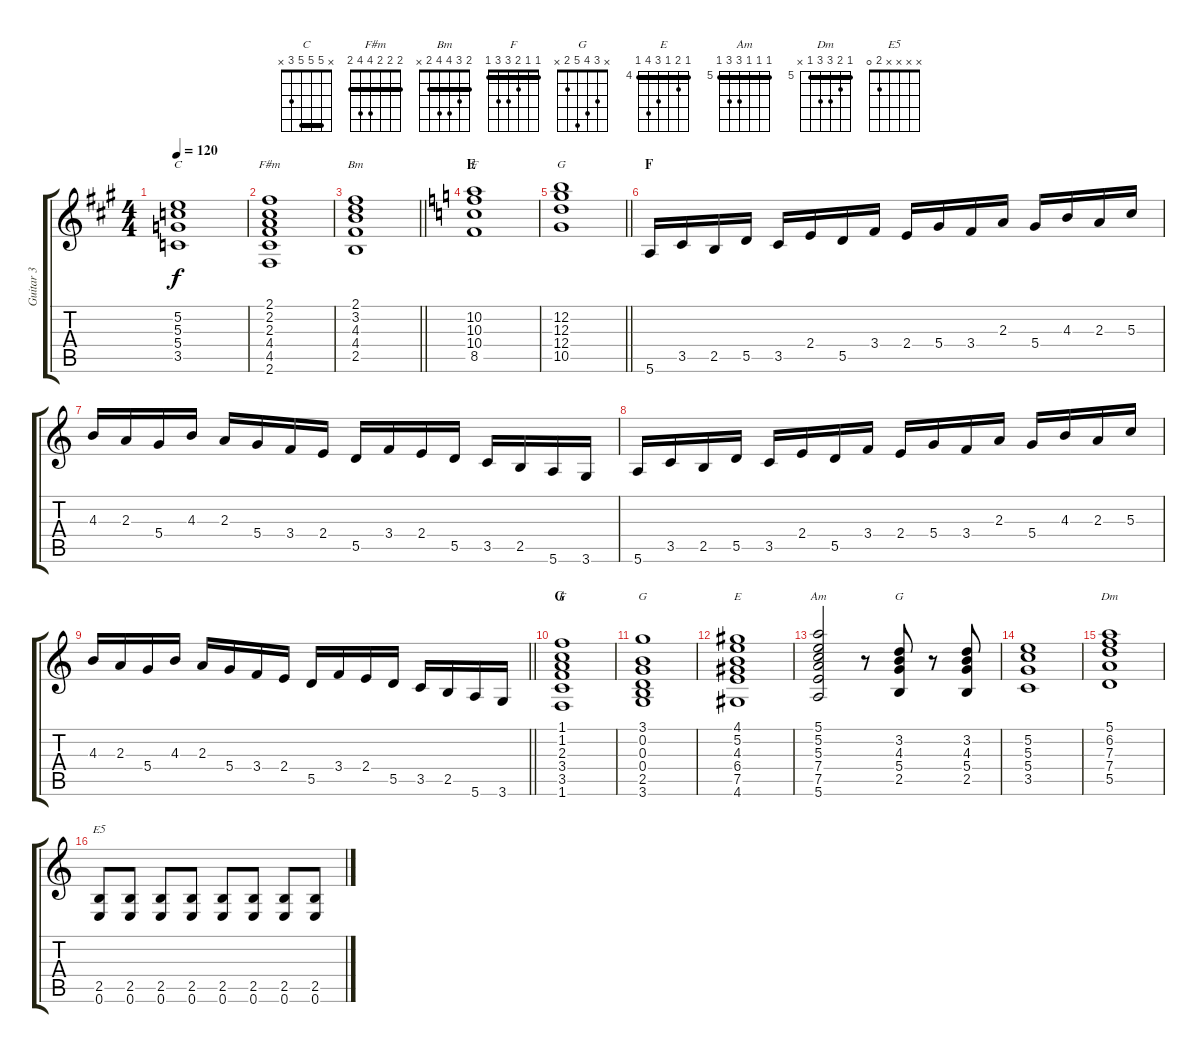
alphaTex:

\track ("Guitar 3" "Guitar 3") {instrument distortionguitar}
\staff {score tabs}
\tuning (E4 B3 G3 D3 A2 E2) {hide}
\chord ("C" x 5 5 5 3 x) {barre 5}
\chord ("F#m" 2 2 2 4 4 2) {barre 2}
\chord ("Bm" 2 3 4 4 2 x) {barre 2}
\chord ("F" x 10 10 10 8 x) {firstfret 8 barre 10}
\chord ("G" x 12 12 12 10 x) {firstfret 10 barre 12}
\chord ("F" 1 1 2 3 3 1) {barre 1}
\chord ("G" 3 0 0 0 2 3)
\chord ("E" 4 5 4 6 7 4) {firstfret 4 barre 4}
\chord ("Am" 5 5 5 7 7 5) {firstfret 5 barre 5}
\chord ("G" x 3 4 5 2 x)
\chord ("Dm" 5 6 7 7 5 x) {firstfret 5 barre 5}
\chord ("E5" x x x x 2 0)
\ts (4 4)
\tempo 120
\clef g2
\ks f#minor
(5.2 5.3 5.4 3.5).1{ch "C" dy f} |
(2.1 2.2 2.3 4.4 4.5 2.6).1{ch "F#m"} |
\barLineRight lightlight
(2.1 3.2 4.3 4.4 2.5).1{ch "Bm"} |
\section ("" "E")
\ks aminor
(10.2 10.3 10.4 8.5).1{ch "F"} |
\barLineRight lightlight
(12.2 12.3 12.4 10.5).1{ch "G"} |
\section ("" "F")
5.6.16 3.5.16 2.5.16 5.5.16 3.5.16 2.4.16 5.5.16 3.4.16 2.4.16 5.4.16 3.4.16 2.3.16 5.4.16 4.3.16 2.3.16 5.3.16 |
4.3.16 2.3.16 5.4.16 4.3.16 2.3.16 5.4.16 3.4.16 2.4.16 5.5.16 3.4.16 2.4.16 5.5.16 3.5.16 2.5.16 5.6.16 3.6.16 |
5.6.16 3.5.16 2.5.16 5.5.16 3.5.16 2.4.16 5.5.16 3.4.16 2.4.16 5.4.16 3.4.16 2.3.16 5.4.16 4.3.16 2.3.16 5.3.16 |
\barLineRight lightlight
4.3.16 2.3.16 5.4.16 4.3.16 2.3.16 5.4.16 3.4.16 2.4.16 5.5.16 3.4.16 2.4.16 5.5.16 3.5.16 2.5.16 5.6.16 3.6.16 |
\section ("" "G")
(1.1 1.2 2.3 3.4 3.5 1.6).1{ch "F"} |
(3.1 0.2 0.3 0.4 2.5 3.6).1{ch "G"} |
(4.1 5.2 4.3 6.4 7.5 4.6).1{ch "E"} |
(5.1 5.2 5.3 7.4 7.5 5.6).2{ch "Am"} r.8 (3.2 4.3 5.4 2.5).8{ch "G"} r.8 (3.2 4.3 5.4 2.5).8 |
(5.2 5.3 5.4 3.5).1 |
(5.1 6.2 7.3 7.4 5.5).1{ch "Dm"} |
(2.5 0.6).8{ch "E5"} (2.5 0.6).8 (2.5 0.6).8 (2.5 0.6).8 (2.5 0.6).8 (2.5 0.6).8 (2.5 0.6).8 (2.5 0.6).8
